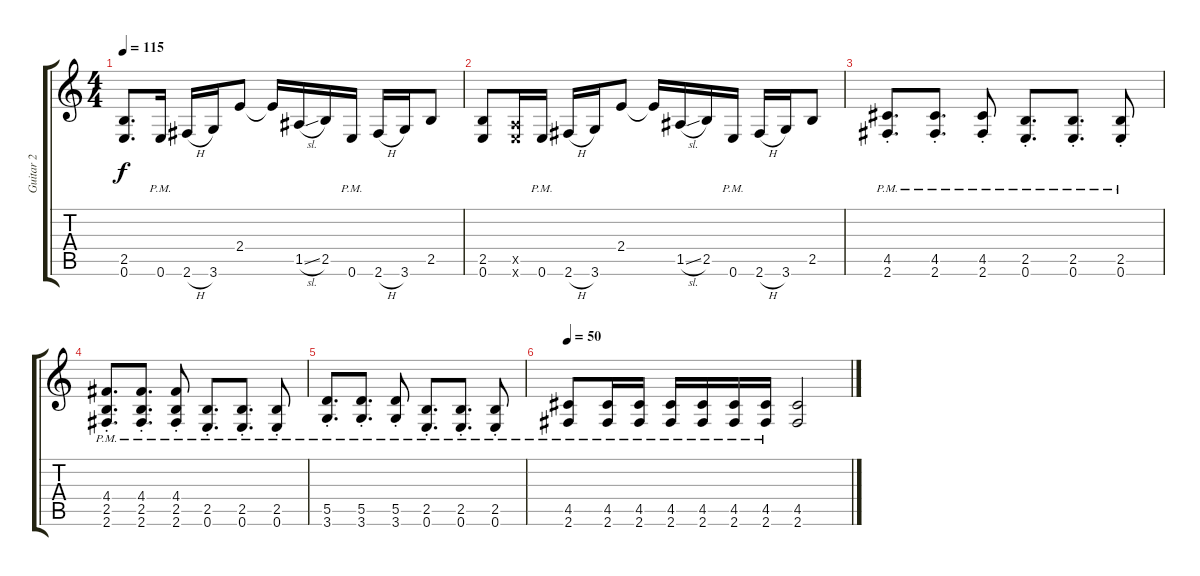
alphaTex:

\track ("Guitar 2" "Guitar 2") {instrument overdrivenguitar}
\staff {score tabs}
\tuning (E4 B3 G3 D3 A2 E2) {hide}
\ts (4 4)
\tempo 115
\clef g2
\ks c
(2.5 0.6).8{d dy f} 0.6{pm}.16 2.6{h}.16 3.6.16 2.4.8 2.4{t}.16 1.5{sl}.16 2.5.16 0.6{pm}.16 2.6{h}.16 3.6.16 2.5.8 |
(2.5 0.6).8 (0.5{x} 0.6{x}).16 0.6{pm}.16 2.6{h}.16 3.6.16 2.4.8 2.4{t}.16 1.5{sl}.16 2.5.16 0.6{pm}.16 2.6{h}.16 3.6.16 2.5.8 |
(4.5{pm st} 2.6{pm st}).8{d} (4.5{pm st} 2.6{pm st}).8{d} (4.5{pm st} 2.6{pm st}).8 (2.5{pm st} 0.6{pm st}).8{d} (2.5{pm st} 0.6{pm st}).8{d} (2.5{pm st} 0.6{pm st}).8 |
(4.4{pm st} 2.5{pm st} 2.6{pm st}).8{d} (4.4{pm st} 2.5{pm st} 2.6{pm st}).8{d} (4.4{pm st} 2.5{pm st} 2.6{pm st}).8 (2.5{pm st} 0.6{pm st}).8{d} (2.5{pm st} 0.6{pm st}).8{d} (2.5{pm st} 0.6{pm st}).8 |
(5.5{pm st} 3.6{pm st}).8{d} (5.5{pm st} 3.6{pm st}).8{d} (5.5{pm st} 3.6{pm st}).8 (2.5{pm st} 0.6{pm st}).8{d} (2.5{pm st} 0.6{pm st}).8{d} (2.5{pm st} 0.6{pm st}).8 |
\tempo 50
(4.5{pm} 2.6{pm}).8 (4.5{pm} 2.6{pm}).16 (4.5{pm} 2.6{pm}).16 (4.5{pm} 2.6{pm}).16 (4.5{pm} 2.6{pm}).16 (4.5{pm} 2.6{pm}).16 (4.5{pm} 2.6{pm}).16 (4.5 2.6).2
